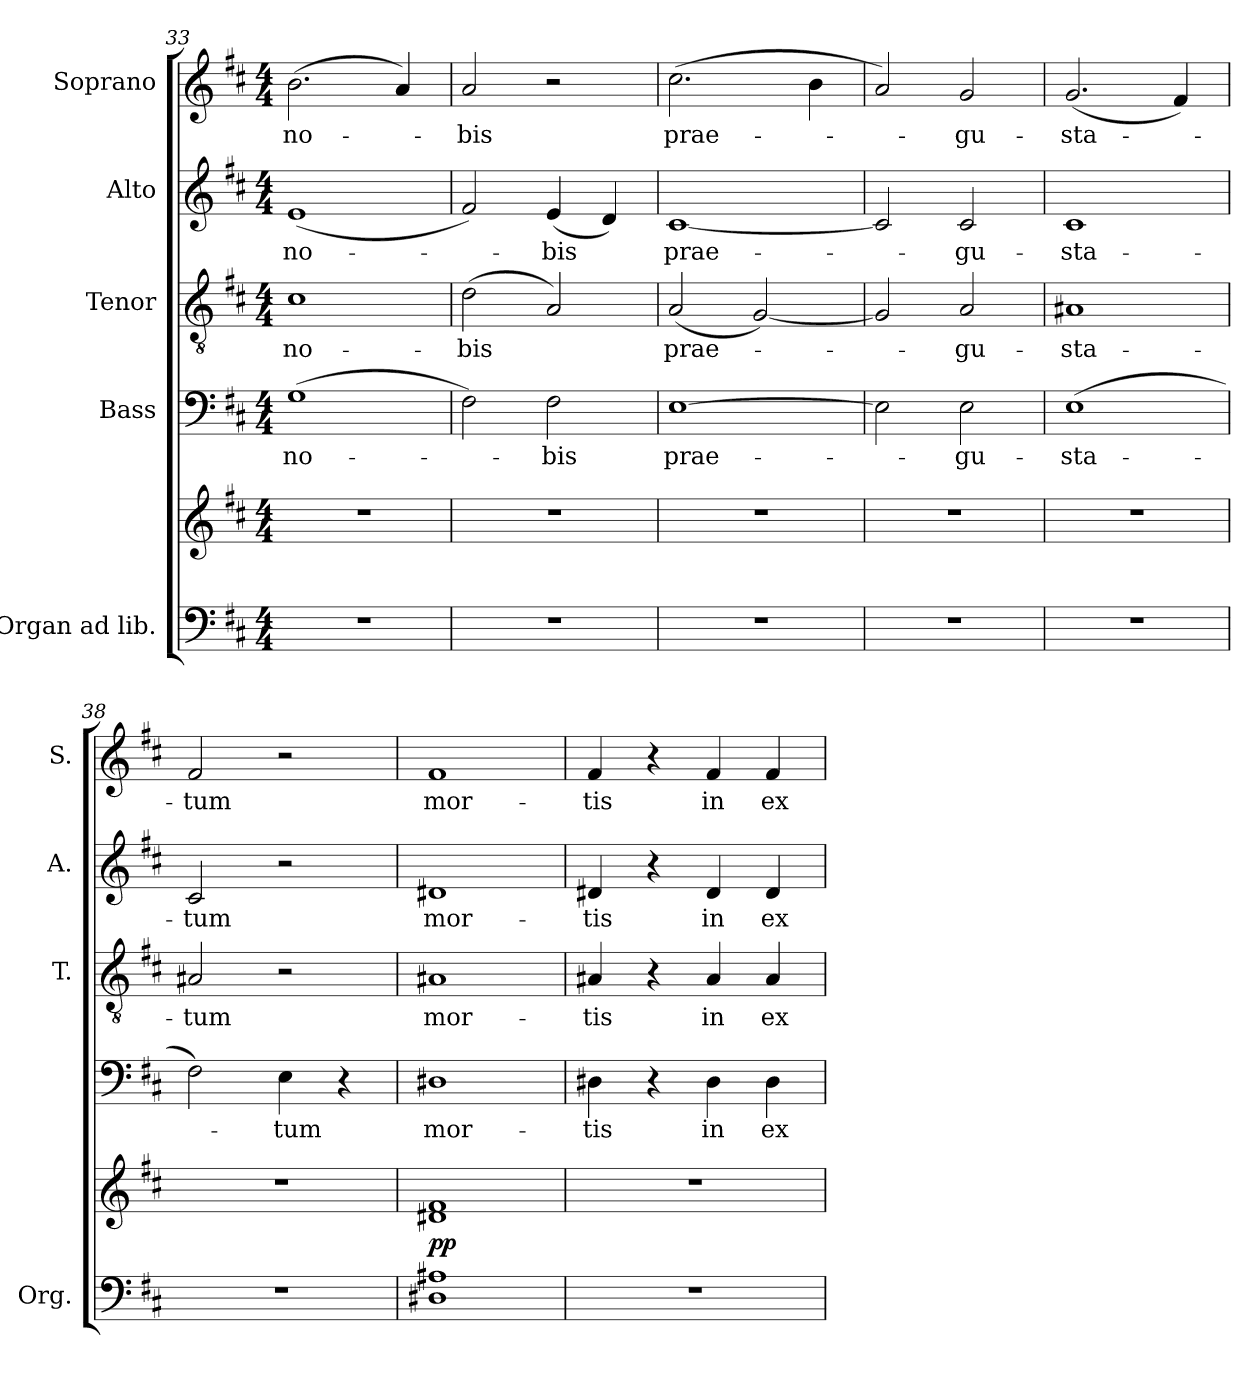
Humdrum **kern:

**kern	**kern	**dynam	**kern	**text	**kern	**text	**kern	**text	**kern	**text
*part5	*part5	*part5	*part4	*part4	*part3	*part3	*part2	*part2	*part1	*part1
*staff6	*staff5	*staff5/6	*staff4	*staff4	*staff3	*staff3	*staff2	*staff2	*staff1	*staff1
*I"Organ ad lib.	*	*	*I"Bass	*	*I"Tenor	*	*I"Alto	*	*I"Soprano	*
*I'Org.	*	*	*	*	*I'T.	*	*I'A.	*	*I'S.	*
*clefF4	*clefG2	*	*clefF4	*	*clefGv2	*	*clefG2	*	*clefG2	*
*	*	*	*	*	*ITrd7c12	*	*	*	*	*
*k[f#c#]	*k[f#c#]	*	*k[f#c#]	*	*k[f#c#]	*	*k[f#c#]	*	*k[f#c#]	*
*D:	*D:	*	*D:	*	*D:	*	*D:	*	*D:	*
*M4/4	*M4/4	*	*M4/4	*	*M4/4	*	*M4/4	*	*M4/4	*
=33	=33	=33	=33	=33	=33	=33	=33	=33	=33	=33
!	!	!	!	!LO:LY:b:color=#000000	!	!	!	!	!	!
!	!	!	!	!	!	!LO:LY:b:color=#000000	!	!	!	!
!	!	!	!	!	!	!	!	!LO:LY:b:color=#000000	!	!
!	!	!	!	!	!	!	!	!	!	!LO:LY:b:color=#000000
1r	1r	.	(1Gi	no-	1C#i	no-	(1ei	no-	(2.bi\	no-
.	.	.	.	.	.	.	.	.	4ai/)	.
=34	=34	=34	=34	=34	=34	=34	=34	=34	=34	=34
!	!	!	!	!	!	!LO:LY:b:color=#000000	!	!	!	!
!	!	!	!	!	!	!	!	!	!	!LO:LY:b:color=#000000
1r	1r	.	2F#i\)	.	(2Di\	-bis	2f#i/)	.	2ai/	-bis
!	!	!	!	!LO:LY:b:color=#000000	!	!	!	!	!	!
!	!	!	!	!	!	!	!	!LO:LY:b:color=#000000	!	!
.	.	.	2F#i\	-bis	2AAi/)	.	(4ei/	-bis	2r	.
.	.	.	.	.	.	.	4di/)	.	.	.
=35	=35	=35	=35	=35	=35	=35	=35	=35	=35	=35
!	!	!	!	!LO:LY:b:color=#000000	!	!	!	!	!	!
!	!	!	!	!	!	!LO:LY:b:color=#000000	!	!	!	!
!	!	!	!	!	!	!	!	!LO:LY:b:color=#000000	!	!
!	!	!	!	!	!	!	!	!	!	!LO:LY:b:color=#000000
1r	1r	.	[1Ei	prae-	(2AAi/	prae-	[1c#i	prae-	(2.cc#i\	prae-
.	.	.	.	.	[2GGi/)	.	.	.	.	.
.	.	.	.	.	.	.	.	.	4bi\	.
=36	=36	=36	=36	=36	=36	=36	=36	=36	=36	=36
1r	1r	.	2Ei\]	.	2GGi/]	.	2c#i/]	.	2ai/)	.
!	!	!	!	!LO:LY:b:color=#000000	!	!	!	!	!	!
!	!	!	!	!	!	!LO:LY:b:color=#000000	!	!	!	!
!	!	!	!	!	!	!	!	!LO:LY:b:color=#000000	!	!
!	!	!	!	!	!	!	!	!	!	!LO:LY:b:color=#000000
.	.	.	2Ei\	-gu-	2AAi/	-gu-	2c#i/	-gu-	2gi/	-gu-
=37	=37	=37	=37	=37	=37	=37	=37	=37	=37	=37
!	!	!	!	!LO:LY:b:color=#000000	!	!	!	!	!	!
!	!	!	!	!	!	!LO:LY:b:color=#000000	!	!	!	!
!	!	!	!	!	!	!	!	!LO:LY:b:color=#000000	!	!
!	!	!	!	!	!	!	!	!	!	!LO:LY:b:color=#000000
1r	1r	.	(1Ei	-sta-	1AA#Xi	-sta-	1c#i	-sta-	(2.gi/	-sta-
.	.	.	.	.	.	.	.	.	4f#i/)	.
=38	=38	=38	=38	=38	=38	=38	=38	=38	=38	=38
!	!	!	!	!	!	!LO:LY:b:color=#000000	!	!	!	!
!	!	!	!	!	!	!	!	!LO:LY:b:color=#000000	!	!
!	!	!	!	!	!	!	!	!	!	!LO:LY:b:color=#000000
1r	1r	.	2F#i\)	.	2AA#Xi/	-tum	2c#i/	-tum	2f#i/	-tum
!	!	!	!	!LO:LY:b:color=#000000	!	!	!	!	!	!
.	.	.	4Ei\	-tum	2r	.	2r	.	2r	.
.	.	.	4r	.	.	.	.	.	.	.
=39	=39	=39	=39	=39	=39	=39	=39	=39	=39	=39
!	!	!	!	!LO:LY:b:color=#000000	!	!	!	!	!	!
!	!	!	!	!	!	!LO:LY:b:color=#000000	!	!	!	!
!	!	!	!	!	!	!	!	!LO:LY:b:color=#000000	!	!
!	!	!	!	!	!	!	!	!	!	!LO:LY:b:color=#000000
1D#Xi 1A#Xi	1d#Xi 1f#i	pp	1D#Xi	mor-	1AA#Xi	mor-	1d#Xi	mor-	1f#i	mor-
=40	=40	=40	=40	=40	=40	=40	=40	=40	=40	=40
!	!	!	!	!LO:LY:b:color=#000000	!	!	!	!	!	!
!	!	!	!	!	!	!LO:LY:b:color=#000000	!	!	!	!
!	!	!	!	!	!	!	!	!LO:LY:b:color=#000000	!	!
!	!	!	!	!	!	!	!	!	!	!LO:LY:b:color=#000000
1r	1r	.	4D#Xi\	-tis	4AA#Xi/	-tis	4d#Xi/	-tis	4f#i/	-tis
.	.	.	4r	.	4r	.	4r	.	4r	.
!	!	!	!	!LO:LY:b:color=#000000	!	!	!	!	!	!
!	!	!	!	!	!	!LO:LY:b:color=#000000	!	!	!	!
!	!	!	!	!	!	!	!	!LO:LY:b:color=#000000	!	!
!	!	!	!	!	!	!	!	!	!	!LO:LY:b:color=#000000
.	.	.	4D#i\	in	4AA#i/	in	4d#i/	in	4f#i/	in
!	!	!	!	!LO:LY:b:color=#000000	!	!	!	!	!	!
!	!	!	!	!	!	!LO:LY:b:color=#000000	!	!	!	!
!	!	!	!	!	!	!	!	!LO:LY:b:color=#000000	!	!
!	!	!	!	!	!	!	!	!	!	!LO:LY:b:color=#000000
.	.	.	4D#i\	ex-	4AA#i/	ex-	4d#i/	ex-	4f#i/	ex-
=	=	=	=	=	=	=	=	=	=	=
*-	*-	*-	*-	*-	*-	*-	*-	*-	*-	*-
